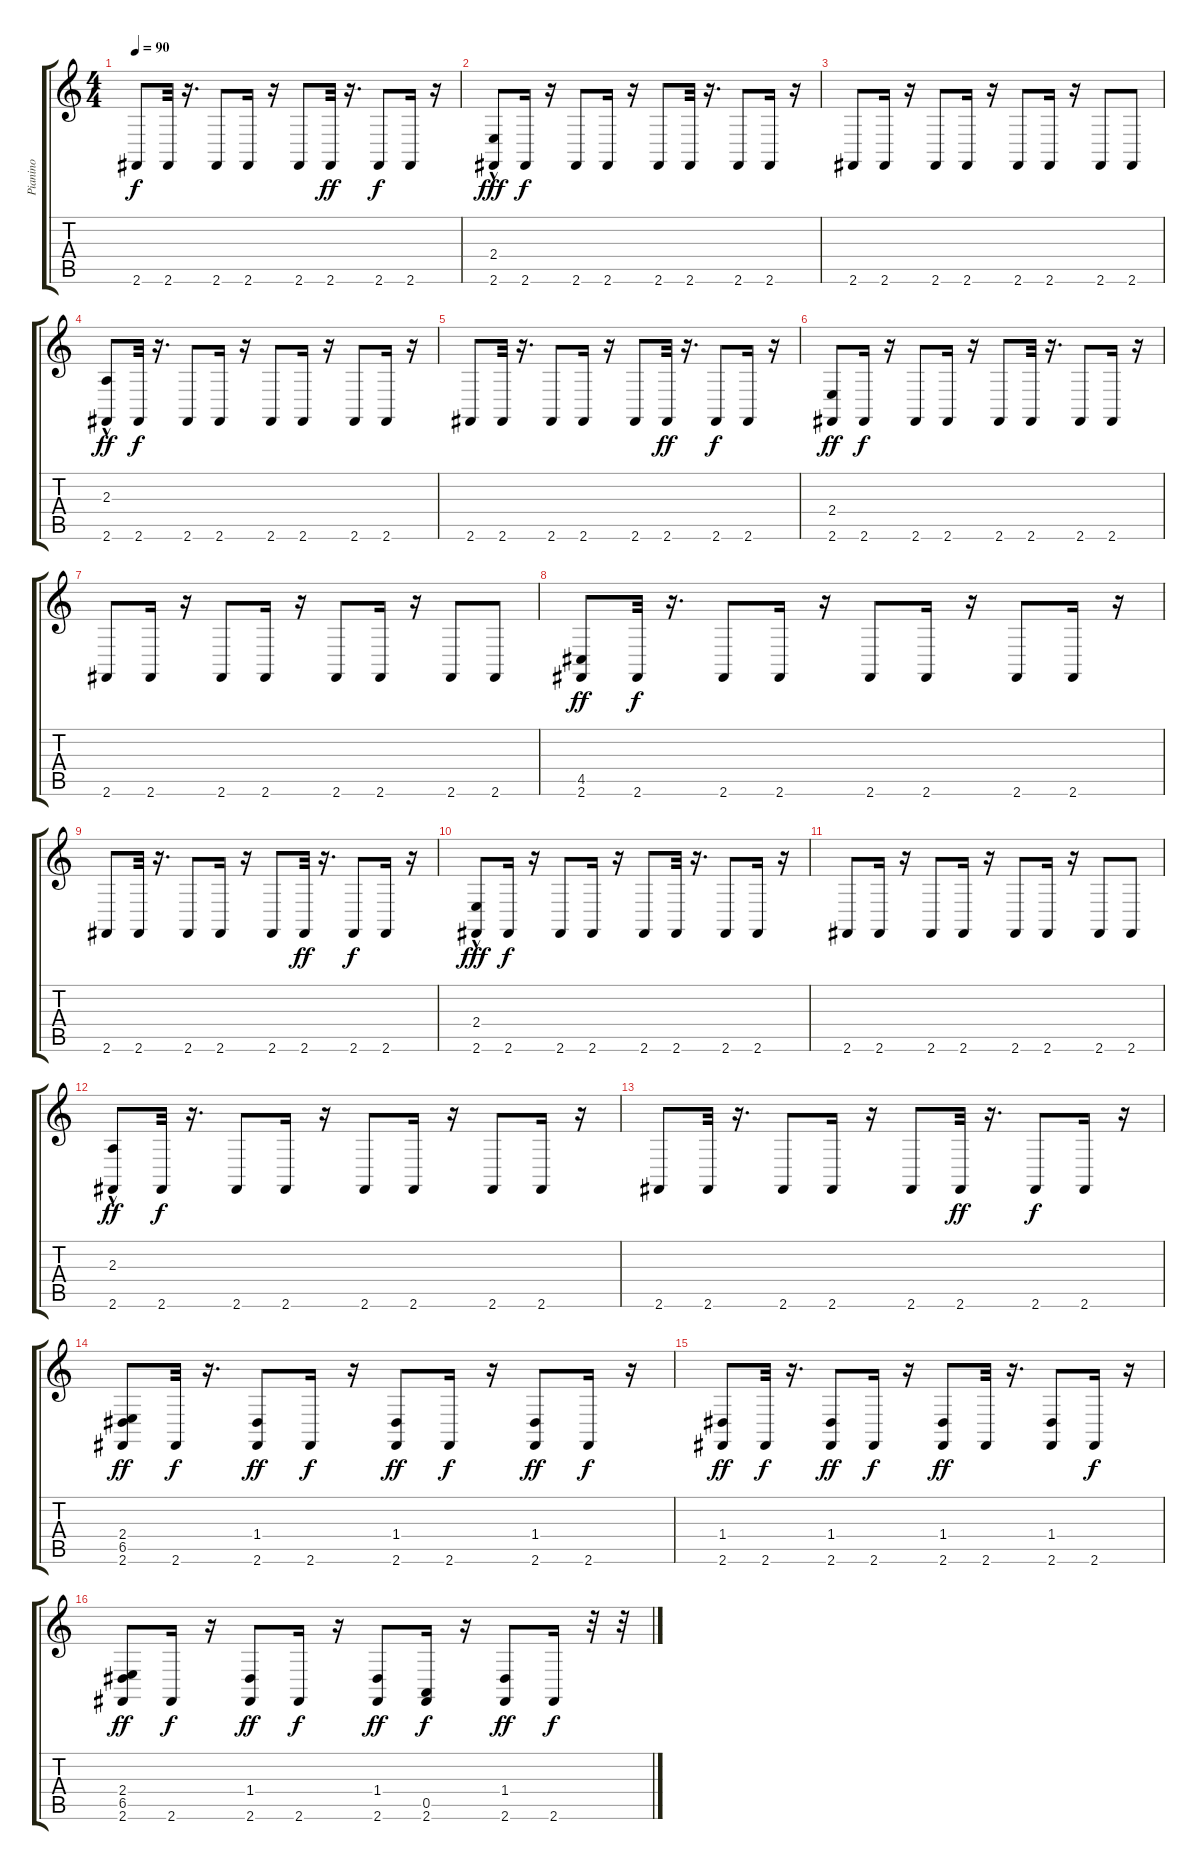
\track ("Pianino" "Pianino") {instrument acousticgrandpiano}
\staff {score tabs}
\tuning (E4 B3 G3 D3 A2 E2) {hide}
\ts (4 4)
\tempo 90
\clef g2
\ks c
2.6.8{dy f} 2.6.32 r.16{d} 2.6.8 2.6.16 r.16 2.6.8 2.6.32{dy ff} r.16{d} 2.6.8{dy f} 2.6.16 r.16 |
(2.4{hac} 2.6).8{dy fff} 2.6.16{dy f} r.16 2.6.8 2.6.16 r.16 2.6.8 2.6.32 r.16{d} 2.6.8 2.6.16 r.16 |
2.6.8 2.6.16 r.16 2.6.8 2.6.16 r.16 2.6.8 2.6.16 r.16 2.6.8 2.6.8 |
(2.3{hac} 2.6).8{dy ff} 2.6.32{dy f} r.16{d} 2.6.8 2.6.16 r.16 2.6.8 2.6.16 r.16 2.6.8 2.6.16 r.16 |
2.6.8 2.6.32 r.16{d} 2.6.8 2.6.16 r.16 2.6.8 2.6.32{dy ff} r.16{d} 2.6.8{dy f} 2.6.16 r.16 |
(2.4 2.6).8{dy ff} 2.6.16{dy f} r.16 2.6.8 2.6.16 r.16 2.6.8 2.6.32 r.16{d} 2.6.8 2.6.16 r.16 |
2.6.8 2.6.16 r.16 2.6.8 2.6.16 r.16 2.6.8 2.6.16 r.16 2.6.8 2.6.8 |
(4.5 2.6).8{dy ff} 2.6.32{dy f} r.16{d} 2.6.8 2.6.16 r.16 2.6.8 2.6.16 r.16 2.6.8 2.6.16 r.16 |
2.6.8 2.6.32 r.16{d} 2.6.8 2.6.16 r.16 2.6.8 2.6.32{dy ff} r.16{d} 2.6.8{dy f} 2.6.16 r.16 |
(2.4{hac} 2.6).8{dy fff} 2.6.16{dy f} r.16 2.6.8 2.6.16 r.16 2.6.8 2.6.32 r.16{d} 2.6.8 2.6.16 r.16 |
2.6.8 2.6.16 r.16 2.6.8 2.6.16 r.16 2.6.8 2.6.16 r.16 2.6.8 2.6.8 |
(2.3{hac} 2.6).8{dy ff} 2.6.32{dy f} r.16{d} 2.6.8 2.6.16 r.16 2.6.8 2.6.16 r.16 2.6.8 2.6.16 r.16 |
2.6.8 2.6.32 r.16{d} 2.6.8 2.6.16 r.16 2.6.8 2.6.32{dy ff} r.16{d} 2.6.8{dy f} 2.6.16 r.16 |
(2.4 6.5 2.6).8{dy ff} 2.6.32{dy f} r.16{d} (1.4 2.6).8{dy ff} 2.6.16{dy f} r.16 (1.4 2.6).8{dy ff} 2.6.16{dy f} r.16 (1.4 2.6).8{dy ff} 2.6.16{dy f} r.16 |
(1.4 2.6).8{dy ff} 2.6.32{dy f} r.16{d} (1.4 2.6).8{dy ff} 2.6.16{dy f} r.16 (1.4 2.6).8{dy ff} 2.6.32 r.16{d} (1.4 2.6).8 2.6.16{dy f} r.16 |
(2.4 6.5 2.6).8{dy ff} 2.6.16{dy f} r.16 (1.4 2.6).8{dy ff} 2.6.16{dy f} r.16 (1.4 2.6).8{dy ff} (0.5 2.6).16{dy f} r.16 (1.4 2.6).8{dy ff} 2.6.16{dy f} r.32 r.32
